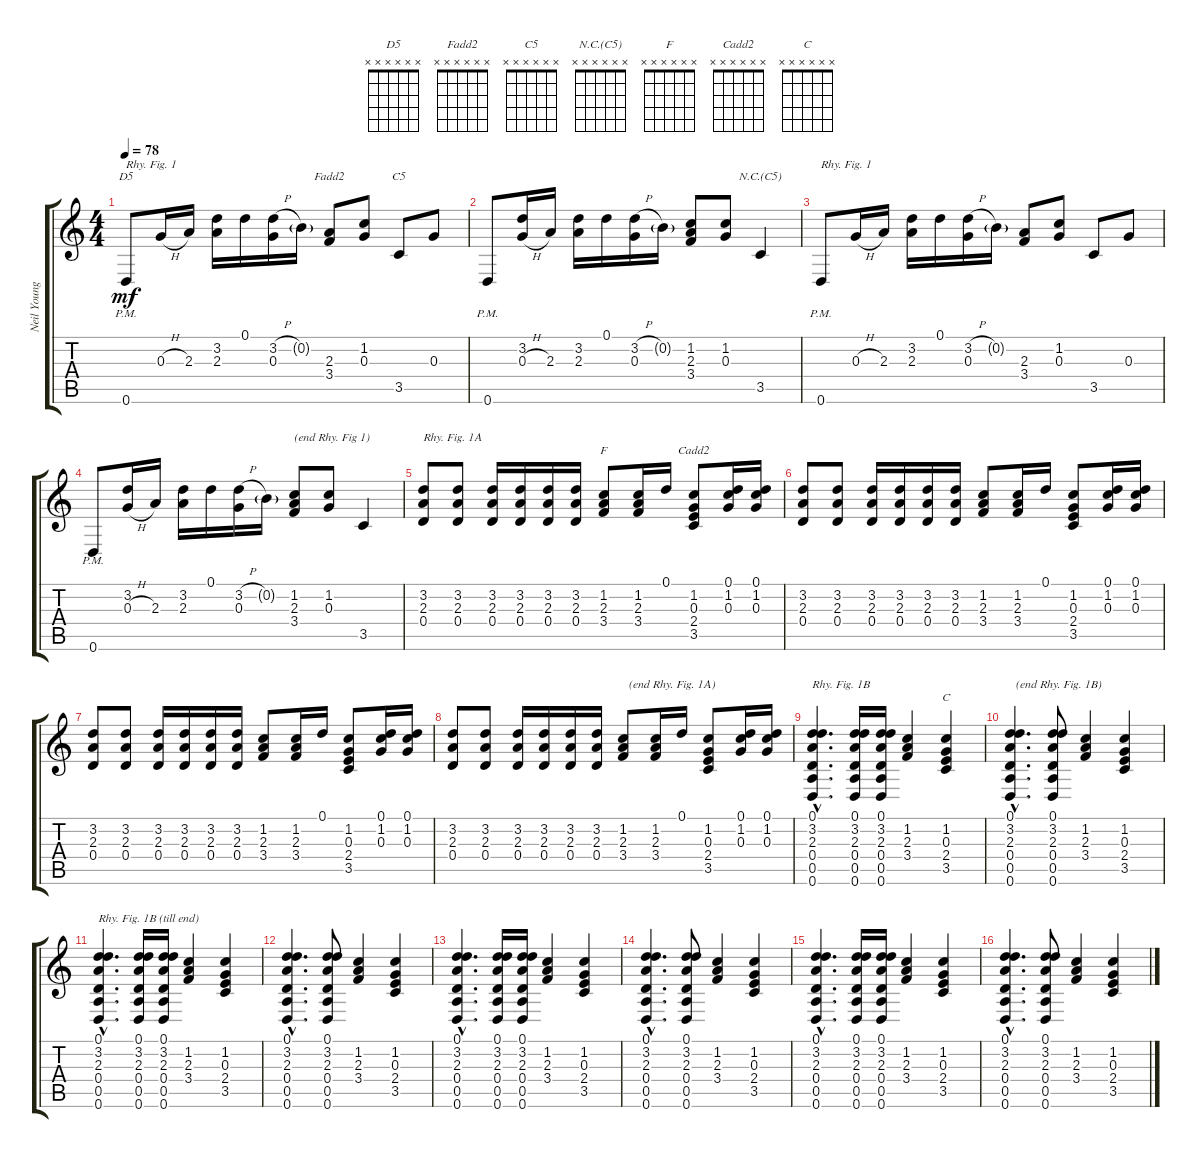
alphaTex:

\track ("Neil Young" "Neil Young") {instrument overdrivenguitar}
\staff {score tabs}
\tuning (D4 B3 G3 D3 A2 D2) {hide}
\chord ("D5" x x x x x x)
\chord ("Fadd2" x x x x x x)
\chord ("C5" x x x x x x)
\chord ("N.C.(C5)" x x x x x x)
\chord ("F" x x x x x x)
\chord ("Cadd2" x x x x x x)
\chord ("C" x x x x x x)
\ts (4 4)
\tempo 78
\clef g2
\ks c
0.6{pm}.8{ch "D5" txt "Rhy. Fig. 1" dy mf} 0.3{h}.16 2.3.16 (3.2 2.3).16 0.1.16 (3.2{h} 0.3).16 0.2{g}.16 (2.3 3.4).8{ch "Fadd2"} (1.2 0.3).8 3.5.8{ch "C5"} 0.3.8 |
0.6{pm}.8 (3.2 0.3{h}).16 2.3.16 (3.2 2.3).16 0.1.16 (3.2{h} 0.3).16 0.2{g}.16 (1.2 2.3 3.4).8 (1.2 0.3).8 3.5.4{ch "N.C.(C5)"} |
0.6{pm}.8{txt "Rhy. Fig. 1"} 0.3{h}.16 2.3.16 (3.2 2.3).16 0.1.16 (3.2{h} 0.3).16 0.2{g}.16 (2.3 3.4).8 (1.2 0.3).8 3.5.8 0.3.8 |
0.6{pm}.8 (3.2 0.3{h}).16 2.3.16 (3.2 2.3).16 0.1.16 (3.2{h} 0.3).16 0.2{g}.16 (1.2 2.3 3.4).8{txt "(end Rhy. Fig 1)"} (1.2 0.3).8 3.5.4 |
(3.2 2.3 0.4).8{txt "Rhy. Fig. 1A"} (3.2 2.3 0.4).8 (3.2 2.3 0.4).16 (3.2 2.3 0.4).16 (3.2 2.3 0.4).16 (3.2 2.3 0.4).16 (1.2 2.3 3.4).8{ch "F"} (1.2 2.3 3.4).16 0.1.16 (1.2 0.3 2.4 3.5).8{ch "Cadd2"} (0.1 1.2 0.3).16 (0.1 1.2 0.3).16 |
(3.2 2.3 0.4).8 (3.2 2.3 0.4).8 (3.2 2.3 0.4).16 (3.2 2.3 0.4).16 (3.2 2.3 0.4).16 (3.2 2.3 0.4).16 (1.2 2.3 3.4).8 (1.2 2.3 3.4).16 0.1.16 (1.2 0.3 2.4 3.5).8 (0.1 1.2 0.3).16 (0.1 1.2 0.3).16 |
(3.2 2.3 0.4).8 (3.2 2.3 0.4).8 (3.2 2.3 0.4).16 (3.2 2.3 0.4).16 (3.2 2.3 0.4).16 (3.2 2.3 0.4).16 (1.2 2.3 3.4).8 (1.2 2.3 3.4).16 0.1.16 (1.2 0.3 2.4 3.5).8 (0.1 1.2 0.3).16 (0.1 1.2 0.3).16 |
(3.2 2.3 0.4).8 (3.2 2.3 0.4).8 (3.2 2.3 0.4).16 (3.2 2.3 0.4).16 (3.2 2.3 0.4).16 (3.2 2.3 0.4).16 (1.2 2.3 3.4).8{txt "  (end Rhy. Fig. 1A)"} (1.2 2.3 3.4).16 0.1.16 (1.2 0.3 2.4 3.5).8 (0.1 1.2 0.3).16 (0.1 1.2 0.3).16 |
(0.1{hac} 3.2{hac} 2.3{hac} 0.4{hac} 0.5{hac} 0.6{hac}).4{d txt "Rhy. Fig. 1B"} (0.1 3.2 2.3 0.4 0.5 0.6).16 (0.1 3.2 2.3 0.4 0.5 0.6).16 (1.2 2.3 3.4).4 (1.2 0.3 2.4 3.5).4{ch "C"} |
(0.1{hac} 3.2{hac} 2.3{hac} 0.4{hac} 0.5{hac} 0.6{hac}).4{d txt "  (end Rhy. Fig. 1B)"} (0.1 3.2 2.3 0.4 0.5 0.6).8 (1.2 2.3 3.4).4 (1.2 0.3 2.4 3.5).4 |
(0.1{hac} 3.2{hac} 2.3{hac} 0.4{hac} 0.5{hac} 0.6{hac}).4{d txt "Rhy. Fig. 1B (till end)"} (0.1 3.2 2.3 0.4 0.5 0.6).16 (0.1 3.2 2.3 0.4 0.5 0.6).16 (1.2 2.3 3.4).4 (1.2 0.3 2.4 3.5).4 |
(0.1{hac} 3.2{hac} 2.3{hac} 0.4{hac} 0.5{hac} 0.6{hac}).4{d} (0.1 3.2 2.3 0.4 0.5 0.6).8 (1.2 2.3 3.4).4 (1.2 0.3 2.4 3.5).4 |
(0.1{hac} 3.2{hac} 2.3{hac} 0.4{hac} 0.5{hac} 0.6{hac}).4{d} (0.1 3.2 2.3 0.4 0.5 0.6).16 (0.1 3.2 2.3 0.4 0.5 0.6).16 (1.2 2.3 3.4).4 (1.2 0.3 2.4 3.5).4 |
(0.1{hac} 3.2{hac} 2.3{hac} 0.4{hac} 0.5{hac} 0.6{hac}).4{d} (0.1 3.2 2.3 0.4 0.5 0.6).8 (1.2 2.3 3.4).4 (1.2 0.3 2.4 3.5).4 |
(0.1{hac} 3.2{hac} 2.3{hac} 0.4{hac} 0.5{hac} 0.6{hac}).4{d} (0.1 3.2 2.3 0.4 0.5 0.6).16 (0.1 3.2 2.3 0.4 0.5 0.6).16 (1.2 2.3 3.4).4 (1.2 0.3 2.4 3.5).4 |
(0.1{hac} 3.2{hac} 2.3{hac} 0.4{hac} 0.5{hac} 0.6{hac}).4{d} (0.1 3.2 2.3 0.4 0.5 0.6).8 (1.2 2.3 3.4).4 (1.2 0.3 2.4 3.5).4
